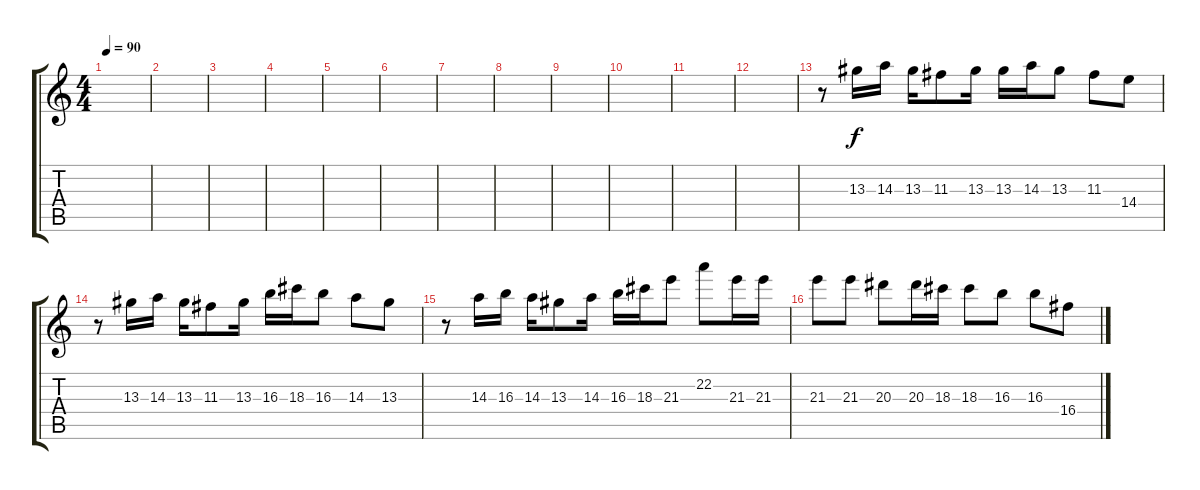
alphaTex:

\track "" {instrument overdrivenguitar}
\staff {score tabs}
\tuning (E4 B3 G3 D3 A2 E2) {hide}
\ts (4 4)
\tempo 90
\clef g2
\ks c
|
|
|
|
|
|
|
|
|
|
|
|
r.8 13.3.16 14.3.16 13.3.16 11.3.8 13.3.16 13.3.16 14.3.16 13.3.8 11.3.8 14.4.8 |
r.8 13.3.16 14.3.16 13.3.16 11.3.8 13.3.16 16.3.16 18.3.16 16.3.8 14.3.8 13.3.8 |
r.8 14.3.16 16.3.16 14.3.16 13.3.8 14.3.16 16.3.16 18.3.16 21.3.8 22.2.8 21.3.16 21.3.16 |
21.3.8 21.3.8 20.3.8 20.3.16 18.3.16 18.3.8 16.3.8 16.3.8 16.4.8
